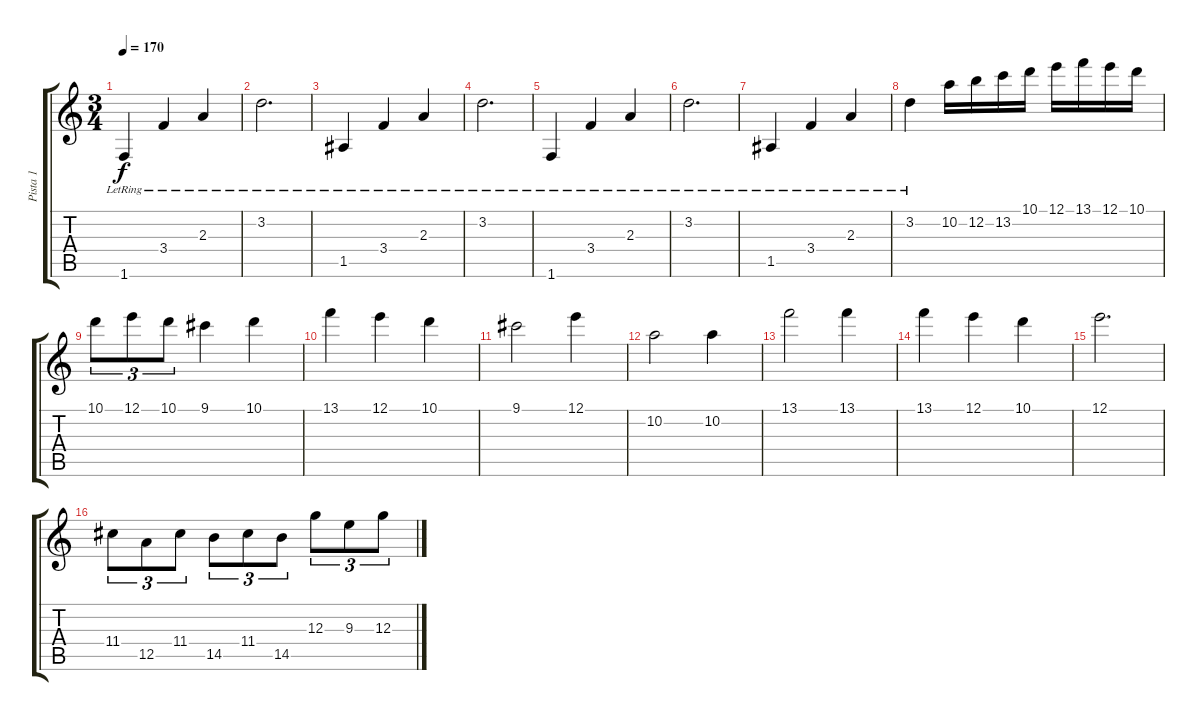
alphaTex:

\track ("Pista 1" "Pista 1") {instrument distortionguitar}
\staff {score tabs}
\tuning (E4 B3 G3 D3 A2 E2) {hide}
\ts (3 4)
\tempo 170
\clef g2
\ks c
1.6{lr}.4{dy f instrument acousticguitarsteel} 3.4{lr}.4 2.3{lr}.4 |
3.2{lr}.2{d} |
1.5{lr}.4 3.4{lr}.4 2.3{lr}.4 |
3.2{lr}.2{d} |
1.6{lr}.4 3.4{lr}.4 2.3{lr}.4 |
3.2{lr}.2{d} |
1.5{lr}.4 3.4{lr}.4 2.3{lr}.4 |
3.2{lr}.4 10.2.16{instrument distortionguitar} 12.2.16 13.2.16 10.1.16 12.1.16 13.1.16 12.1.16 10.1.16 |
10.1.8{tu (3 2)} 12.1.8{tu (3 2)} 10.1.8{tu (3 2)} 9.1.4 10.1.4 |
13.1.4 12.1.4 10.1.4 |
9.1.2 12.1.4 |
10.2.2 10.2.4 |
13.1.2 13.1.4 |
13.1.4 12.1.4 10.1.4 |
12.1.2{d} |
11.4.8{tu (3 2)} 12.5.8{tu (3 2)} 11.4.8{tu (3 2)} 14.5.8{tu (3 2)} 11.4.8{tu (3 2)} 14.5.8{tu (3 2)} 12.3.8{tu (3 2)} 9.3.8{tu (3 2)} 12.3.8{tu (3 2)}
